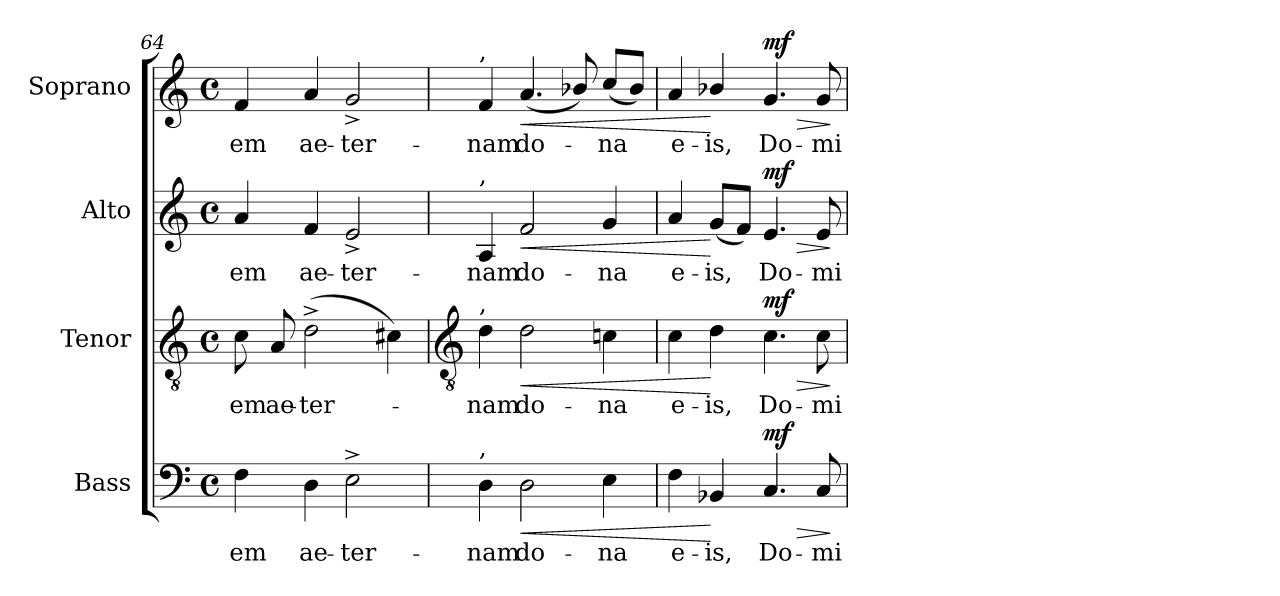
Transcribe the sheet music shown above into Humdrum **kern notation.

**kern	**text	**dynam	**kern	**text	**dynam	**kern	**text	**dynam	**kern	**text	**dynam
*part4	*part4	*part4	*part3	*part3	*part3	*part2	*part2	*part2	*part1	*part1	*part1
*staff4	*staff4	*staff4	*staff3	*staff3	*staff3	*staff2	*staff2	*staff2	*staff1	*staff1	*staff1
*I"Bass	*	*	*I"Tenor	*	*	*I"Alto	*	*	*I"Soprano	*	*
*I'B	*	*	*I'T	*	*	*I'A	*	*	*I'S	*	*
*clefF4	*	*	*clefGv2	*	*	*clefG2	*	*	*clefG2	*	*
*k[]	*	*	*k[]	*	*	*k[]	*	*	*k[]	*	*
*C:	*	*	*C:	*	*	*C:	*	*	*C:	*	*
*M4/4	*	*	*M4/4	*	*	*M4/4	*	*	*M4/4	*	*
*met(c)	*	*	*met(c)	*	*	*met(c)	*	*	*met(c)	*	*
=64	=64	=64	=64	=64	=64	=64	=64	=64	=64	=64	=64
!	!LO:LY:b	!	!	!LO:LY:b	!	!	!LO:LY:b	!	!	!LO:LY:b	!
4F	-em	.	8c	-em	.	4a	-em	.	4f	-em	.
!	!	!	!	!LO:LY:b	!	!	!	!	!	!	!
.	.	.	8A	ae-	.	.	.	.	.	.	.
!	!LO:LY:b	!	!	!LO:LY:b	!	!	!LO:LY:b	!	!	!LO:LY:b	!
4D	ae-	.	(>2d^	-ter-	.	4f	ae-	.	4a	ae-	.
!	!LO:LY:b	!	!	!	!	!	!LO:LY:b	!	!	!LO:LY:b	!
2E^	-ter-	.	.	.	.	2e^	-ter-	.	2g^	-ter-	.
.	.	.	4c#X)	.	.	.	.	.	.	.	.
!!LO:LB:g=z
=65	=65	=65	=65	=65	=65	=65	=65	=65	=65	=65	=65
*	*	*	*clefGv2	*	*	*	*	*	*	*	*
!	!	!	!	!	!	!	!	!	!LO:TX:a:t=,	!	!
!	!	!	!	!	!	!LO:TX:a:t=,	!	!	!	!	!
!	!	!	!LO:TX:a:t=,	!	!	!	!	!	!	!	!
!LO:TX:a:t=,	!	!	!	!	!	!	!	!	!	!	!
!	!LO:LY:b	!	!	!LO:LY:b	!	!	!LO:LY:b	!	!	!LO:LY:b	!
4D	-nam	.	4d	nam	.	4A	-nam	.	4f	-nam	.
!	!LO:LY:b	!LO:HP:b	!	!LO:LY:b	!LO:HP:b	!	!LO:LY:b	!LO:HP:b	!	!LO:LY:b	!LO:HP:b
2D	do-	<	2d	do-	<	2f	do-	<	(<4.a	do-	<
.	.	.	.	.	.	.	.	.	8b-X/)	.	.
!	!LO:LY:b	!	!	!LO:LY:b	!	!	!LO:LY:b	!	!	!LO:LY:b	!
4E	-na	.	4cn	-na	.	4g	-na	.	(>8ccL	na	.
.	.	.	.	.	.	.	.	.	8b-/J)	.	.
=66	=66	=66	=66	=66	=66	=66	=66	=66	=66	=66	=66
!	!LO:LY:b	!	!	!LO:LY:b	!	!	!LO:LY:b	!	!	!LO:LY:b	!
4F	e-	.	4c	e-	.	4a	e-	.	4a	e-	.
!	!LO:LY:b	!	!	!LO:LY:b	!	!	!LO:LY:b	!	!	!LO:LY:b	!
4BB-X	-is,	[	4d	-is,	[	(<8gL	-is,	[	4b-X/	-is,	[
.	.	.	.	.	.	8fJ)	.	.	.	.	.
!	!LO:LY:b	!LO:HP:b	!	!LO:LY:b	!LO:HP:b	!	!LO:LY:b	!LO:HP:b	!	!LO:LY:b	!LO:HP:b
!	!	!LO:DY:n=1:b	!	!	!LO:DY:n=1:b	!	!	!LO:DY:n=1:b	!	!	!LO:DY:n=1:b
4.C	Do-	> mf	4.c	Do-	> mf	4.e	Do-	> mf	4.g	Do-	> mf
!	!LO:LY:b	!	!	!LO:LY:b	!	!	!LO:LY:b	!	!	!LO:LY:b	!
8C	-mi-	.	8c	-mi-	.	8e	-mi-	.	8g	-mi-	.
.	.	]	.	.	]	.	.	]	.	.	]
=	=	=	=	=	=	=	=	=	=	=	=
*-	*-	*-	*-	*-	*-	*-	*-	*-	*-	*-	*-
